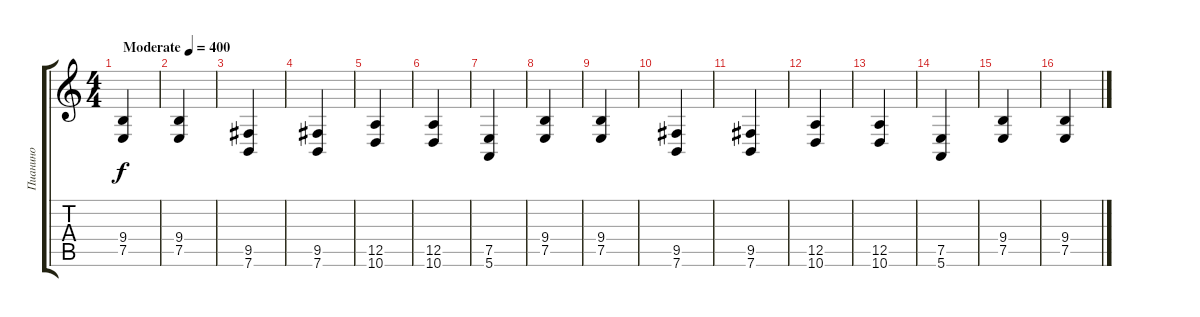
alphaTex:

\track ("Пианино" "Пианино") {instrument acousticgrandpiano}
\staff {score tabs}
\tuning (E4 B3 G3 D3 A2 E2) {hide}
\ts (4 4)
\tempo (400 "Moderate")
\clef g2
\ks c
(9.4 7.5).4{dy f instrument acousticgrandpiano} |
(9.4 7.5).4 |
(9.5 7.6).4 |
(9.5 7.6).4 |
(12.5 10.6).4 |
(12.5 10.6).4 |
(7.5 5.6).4 |
(9.4 7.5).4 |
(9.4 7.5).4 |
(9.5 7.6).4 |
(9.5 7.6).4 |
(12.5 10.6).4 |
(12.5 10.6).4 |
(7.5 5.6).4 |
(9.4 7.5).4 |
(9.4 7.5).4
